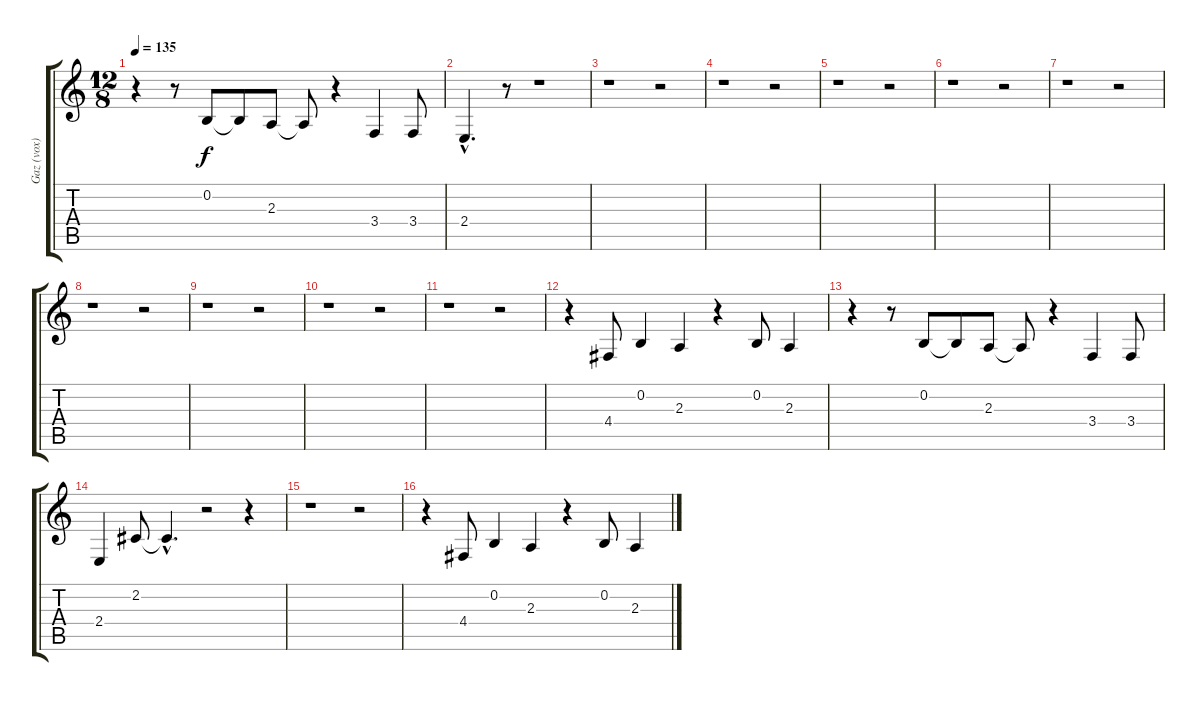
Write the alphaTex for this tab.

\track ("Gaz (vox)" "Gaz (vox)") {instrument drawbarorgan}
\staff {score tabs}
\tuning (E4 B3 G3 D3 A2 E2) {hide}
\ts (12 8)
\tempo 135
\clef g2
\ks c
r.4{dy f} r.8 0.2.8 0.2{t}.8 2.3.8 2.3{t}.8 r.4 3.4.4 3.4.8 |
2.4{hac}.4{d} r.8 r.1 |
r.1 r.2 |
r.1 r.2 |
r.1 r.2 |
r.1 r.2 |
r.1 r.2 |
r.1 r.2 |
r.1 r.2 |
r.1 r.2 |
r.1 r.2 |
r.4 4.4.8 0.2.4 2.3.4 r.4 0.2.8 2.3.4 |
r.4 r.8 0.2.8 0.2{t}.8 2.3.8 2.3{t}.8 r.4 3.4.4 3.4.8 |
2.4.4 2.2.8 2.2{hac t}.4{d} r.2 r.4 |
r.1 r.2 |
r.4 4.4.8 0.2.4 2.3.4 r.4 0.2.8 2.3.4
